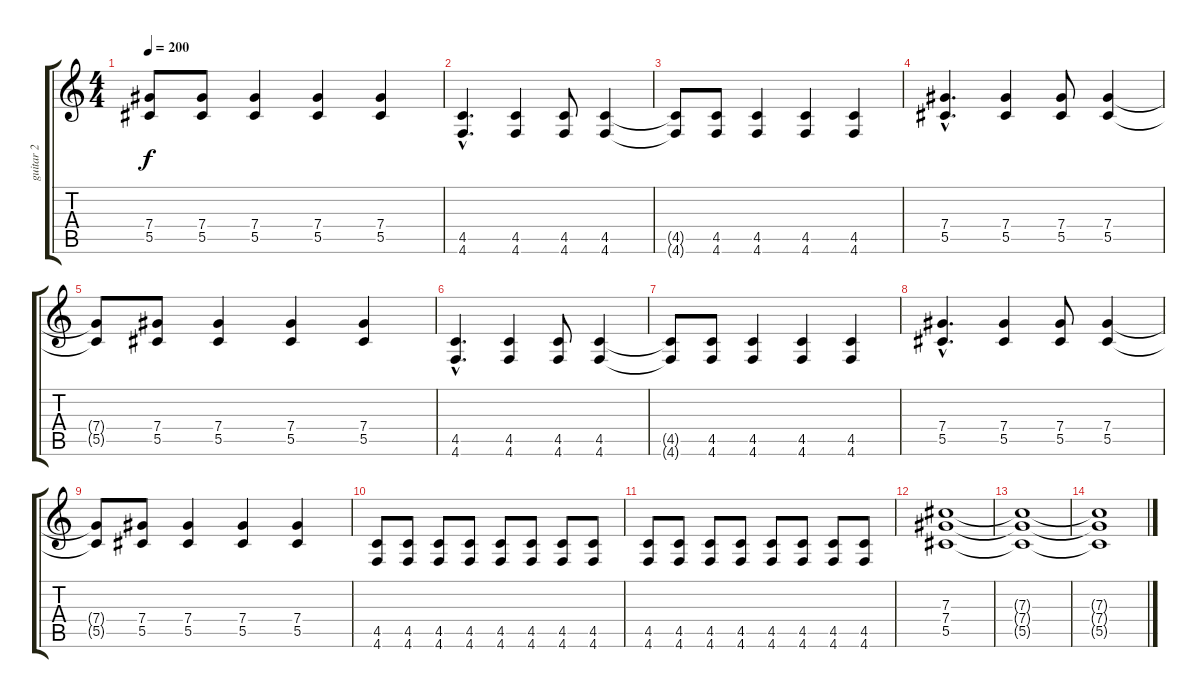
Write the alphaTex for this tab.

\track ("guitar 2" "guitar 2") {instrument overdrivenguitar}
\staff {score tabs}
\tuning (Eb4 Bb3 Gb3 Db3 Ab2 Db2) {hide}
\ts (4 4)
\tempo 200
\clef g2
\ks c
(7.4{t} 5.5{t}).8{dy f} (7.4 5.5).8 (7.4 5.5).4 (7.4 5.5).4 (7.4 5.5).4 |
(4.5{hac} 4.6{hac}).4{d} (4.5 4.6).4 (4.5 4.6).8 (4.5 4.6).4 |
(4.5{t} 4.6{t}).8 (4.5 4.6).8 (4.5 4.6).4 (4.5 4.6).4 (4.5 4.6).4 |
(7.4{hac} 5.5{hac}).4{d} (7.4 5.5).4 (7.4 5.5).8 (7.4 5.5).4 |
(7.4{t} 5.5{t}).8 (7.4 5.5).8 (7.4 5.5).4 (7.4 5.5).4 (7.4 5.5).4 |
(4.5{hac} 4.6{hac}).4{d} (4.5 4.6).4 (4.5 4.6).8 (4.5 4.6).4 |
(4.5{t} 4.6{t}).8 (4.5 4.6).8 (4.5 4.6).4 (4.5 4.6).4 (4.5 4.6).4 |
(7.4{hac} 5.5{hac}).4{d} (7.4 5.5).4 (7.4 5.5).8 (7.4 5.5).4 |
(7.4{t} 5.5{t}).8 (7.4 5.5).8 (7.4 5.5).4 (7.4 5.5).4 (7.4 5.5).4 |
(4.5 4.6).8 (4.5 4.6).8 (4.5 4.6).8 (4.5 4.6).8 (4.5 4.6).8 (4.5 4.6).8 (4.5 4.6).8 (4.5 4.6).8 |
(4.5 4.6).8 (4.5 4.6).8 (4.5 4.6).8 (4.5 4.6).8 (4.5 4.6).8 (4.5 4.6).8 (4.5 4.6).8 (4.5 4.6).8 |
(7.3 7.4 5.5).1 |
(7.3{t} 7.4{t} 5.5{t}).1 |
(7.3{t} 7.4{t} 5.5{t}).1
